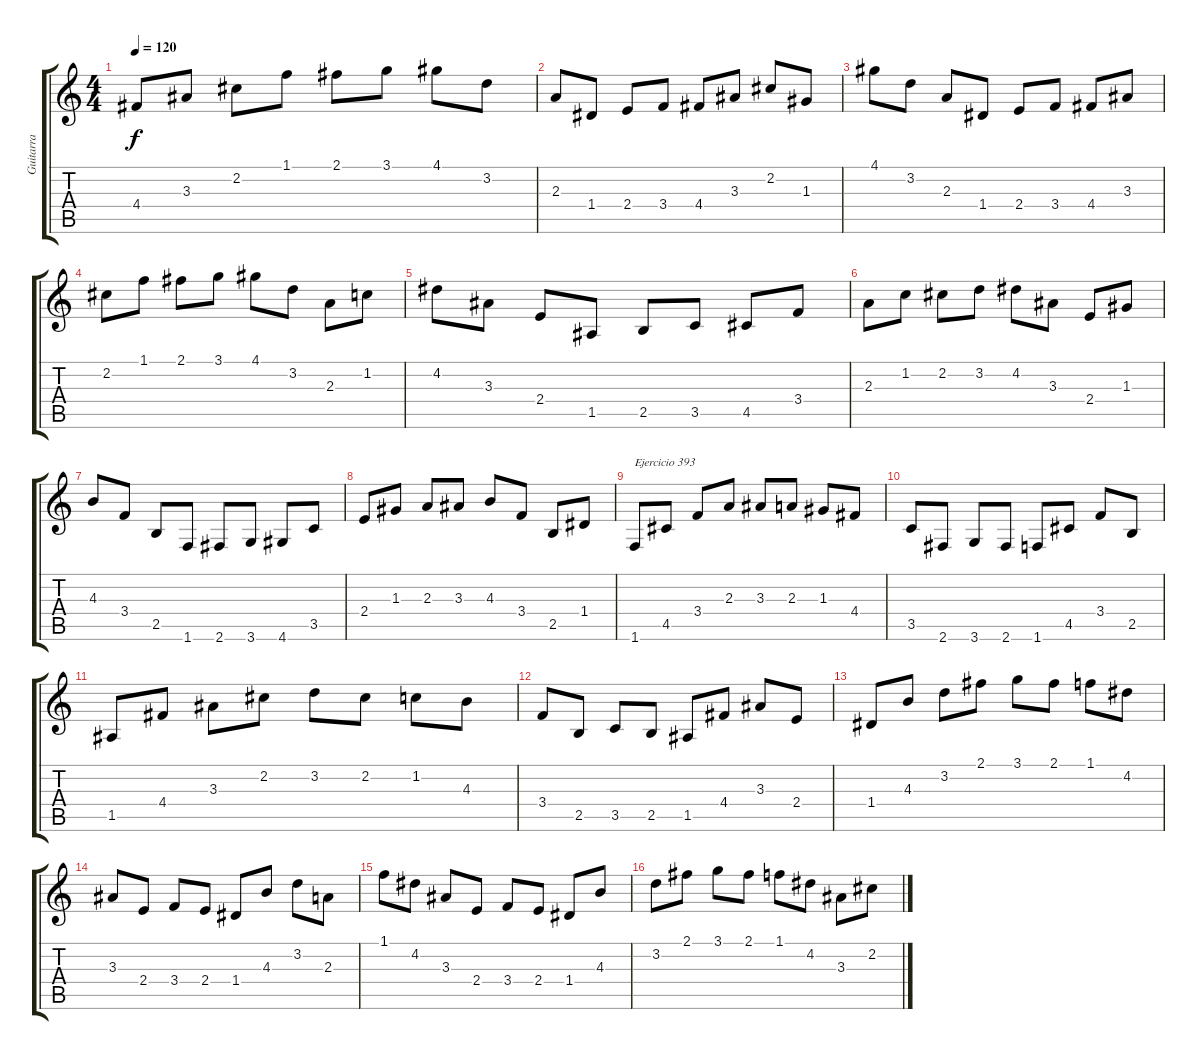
\track ("Guitarra" "Guitarra") {instrument acousticguitarnylon}
\staff {score tabs}
\tuning (E4 B3 G3 D3 A2 E2) {hide}
\ts (4 4)
\tempo 120
\clef g2
\ks c
4.4.8{dy f} 3.3.8 2.2.8 1.1.8 2.1.8 3.1.8 4.1.8 3.2.8 |
2.3.8 1.4.8 2.4.8 3.4.8 4.4.8 3.3.8 2.2.8 1.3.8 |
4.1.8 3.2.8 2.3.8 1.4.8 2.4.8 3.4.8 4.4.8 3.3.8 |
2.2.8 1.1.8 2.1.8 3.1.8 4.1.8 3.2.8 2.3.8 1.2.8 |
4.2.8 3.3.8 2.4.8 1.5.8 2.5.8 3.5.8 4.5.8 3.4.8 |
2.3.8 1.2.8 2.2.8 3.2.8 4.2.8 3.3.8 2.4.8 1.3.8 |
4.3.8 3.4.8 2.5.8 1.6.8 2.6.8 3.6.8 4.6.8 3.5.8 |
2.4.8 1.3.8 2.3.8 3.3.8 4.3.8 3.4.8 2.5.8 1.4.8 |
1.6.8{txt "Ejercicio 393"} 4.5.8 3.4.8 2.3.8 3.3.8 2.3.8 1.3.8 4.4.8 |
3.5.8 2.6.8 3.6.8 2.6.8 1.6.8 4.5.8 3.4.8 2.5.8 |
1.5.8 4.4.8 3.3.8 2.2.8 3.2.8 2.2.8 1.2.8 4.3.8 |
3.4.8 2.5.8 3.5.8 2.5.8 1.5.8 4.4.8 3.3.8 2.4.8 |
1.4.8 4.3.8 3.2.8 2.1.8 3.1.8 2.1.8 1.1.8 4.2.8 |
3.3.8 2.4.8 3.4.8 2.4.8 1.4.8 4.3.8 3.2.8 2.3.8 |
1.1.8 4.2.8 3.3.8 2.4.8 3.4.8 2.4.8 1.4.8 4.3.8 |
3.2.8 2.1.8 3.1.8 2.1.8 1.1.8 4.2.8 3.3.8 2.2.8
